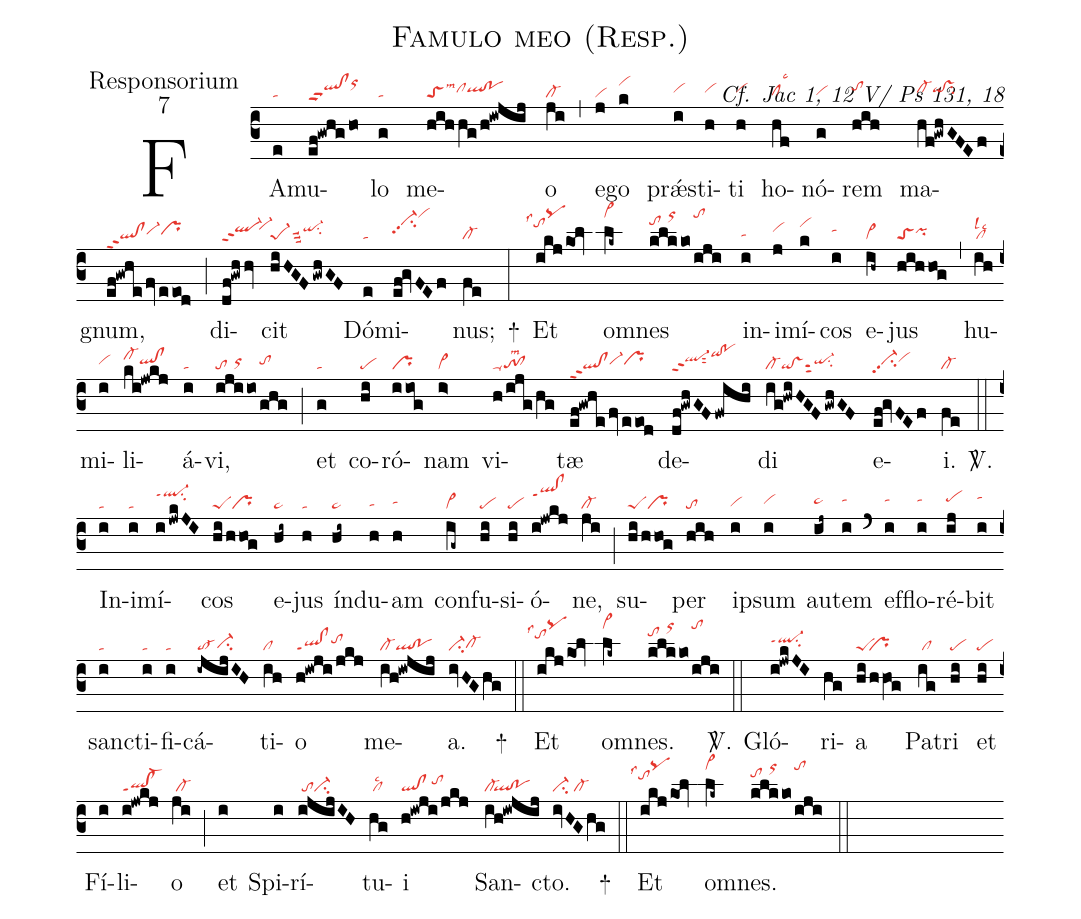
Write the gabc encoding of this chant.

name:Famulo meo (Resp.);
office-part:Responsorium;
mode:7;
commentary:Cf. Jac 1, 12 V/ Ps 131, 18;
nabc-lines: 1;
%%
(c3)
FA(e|ta)mu(ef!gwhgho|qlhi!clhippu2orhk)lo(g|ta) me(hihhg/h!iwjij|toSlsm3clhhqlhh!pohh)o(ji|cl-) (,)
e(j|vi)go(k|vihk) prǽ(i|vihh)sti(h|vihh)ti(h|vihh) ho(hf|clhglsc3)nó(g|vihg)rem(hih|tohi) ma(hf!gwhGFEf|cl-hhqihh!vshhsu2)gnum,(ef!gwhe/fv/eeod|ql!clppt2vi-hhprhh) (;)
di(df!gwhhv|ql-hippt2`vi-hj)cit(hiHGF/gwhGF|pe-1suu3qi-hisu2) Dó(e|ta)mi(ef!gvFEf|vi-hlpp2su2vihp)nus;(fe|cl-) +(:)
Et(ikjkOl|```tohklss1pqhp) om(lk~|vi>hp)nes(klkko/|tohl//orhp|iji|tohp) in(i|tahg)i(j|vihi)mí(k|vihk)cos(i|tahi) e(ih~|vi>)jus(hihhog|toSpihh) (,)
hu(ih|cllsl2lsc2)mi(i|vihh)li(ki!jwkj|cl-hjqlhh!clhh)á(i|ta)vi,(ijiio/|to//orhh|ghg|tohh) (;)
et(g|ta) co(hi|pe)ró(iiog|pr)nam(i>|vi>) vi(h/ijg/hg|ta-to!cllsm2)tæ(ef!gwhe/fv/eeod|ql!clppt2vi-hhprhh) de(df!gwhGF/fwihi|ql-hippt2sut2qihk!pohk)di(ig!hwiHGF/gwhGF|cl-qi!vssut2qi-hhsu2) e(ef!gvFEf|vi-hhpp2su2vihi)i.(fe|cl-) <sp>V/</sp>.(::)
In(i|ta)i(i|ta)mí(ijwkJI|ql-hkppt1su2)cos(hi/hhog|peSpr) e(hi~|ta>)jus(h|ta) índ(hi~|ta>)u(h|tahg)am(h|tahh) con(ig~|vi>)fu(hi|pe)si(hi|pe)ó(i!jwkj|qlhk!clhkppt1)ne,(ji|cl-) (;)
su(hi/hhog|peSpr)per(hih|to) ip(i|vihg)sum(i|vihh) au(ij~|ta>hh)tem(i|tahi) (`)
ef(i|tahi)flo(i|tahi)ré(ij|pehi)bit(i|tahj) sanc(i|ta)ti(i|ta)fi(i|ta)cá(-ijijIH|to-ci-hg)ti(ih|cl)o(h!iwji/jkj|ql!clppt1tohi) me(ih!iwjij|cl-ql!po)a.(ivHGhg|ci-cl-hg) +(::)
Et(ikjkol|```tohklss1pqhp) om(lk~|vi>hp)nes.(klkko/|tohl//orhp|iji|tohp) <sp>V/</sp>.(::)
Gló(i!jwkJI|ql-hippt1su2)ri(hg)a(hi/hhVO!g|peS``pr) Pa(ig|/cl)tri(hi|pe) et(hi|pe) Fí(i)li(i!jwkj|ql!cl-ppt1)o(ji|/cl-) (;)
et(i) Spi(i)rí(i!@jijIH|/toci-)tu(hg|/cllsc2)i(h!iwji/jkj|ql!cl/tohi) San(ih!iw!@jij|cl-``ql!po)cto.(ivHGhg|ci-/cl-) +(::)
Et(ikjkol|```tohklss1pqhp) om(lk~|vi>hp)nes.(klkko/|tohl//orhp|iji|tohp) (::)
